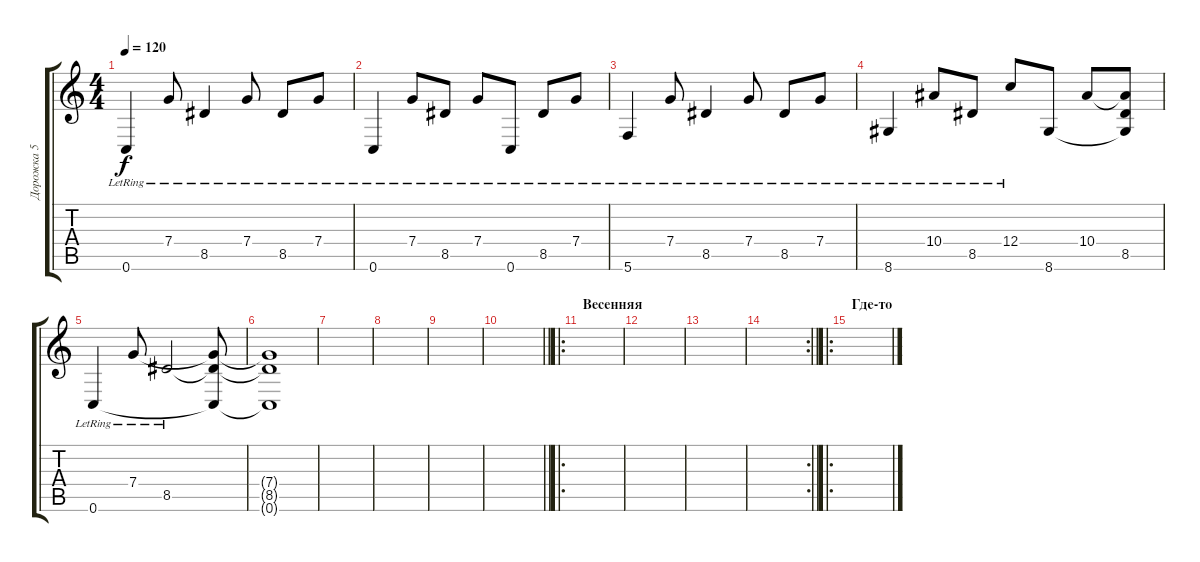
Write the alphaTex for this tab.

\track ("Дорожка 5" "Дорожка 5") {instrument electricguitarjazz}
\staff {score tabs}
\tuning (D4 A3 F3 C3 G2 C2) {hide}
\ts (4 4)
\tempo 120
\clef g2
\ks c
0.6{lr}.4{dy f} 7.4{lr}.8 8.5{lr}.4 7.4{lr}.8 8.5{lr}.8 7.4{lr}.8 |
0.6{lr}.4 7.4{lr}.8 8.5{lr}.8 7.4{lr}.8 0.6{lr}.8 8.5{lr}.8 7.4{lr}.8 |
5.6{lr}.4 7.4{lr}.8 8.5{lr}.4 7.4{lr}.8 8.5{lr}.8 7.4{lr}.8 |
8.6{lr}.4 10.4{lr}.8 8.5{lr}.8 12.4{lr}.8 8.6.8 10.4.8 (10.4{t} 8.5 8.6{t}).8 |
0.6{lr}.4 7.4{lr}.8 8.5{lr}.2 (7.4{t} 8.5{t} 0.6{t}).8 |
(7.4{t} 8.5{t} 0.6{t}).1 |
|
|
|
\barLineRight lightlight
|
\ro
\section ("" "Весенняя")
|
|
|
\rc 2
\barLineRight lightlight
|
\ro
\section ("" "Где-то")
